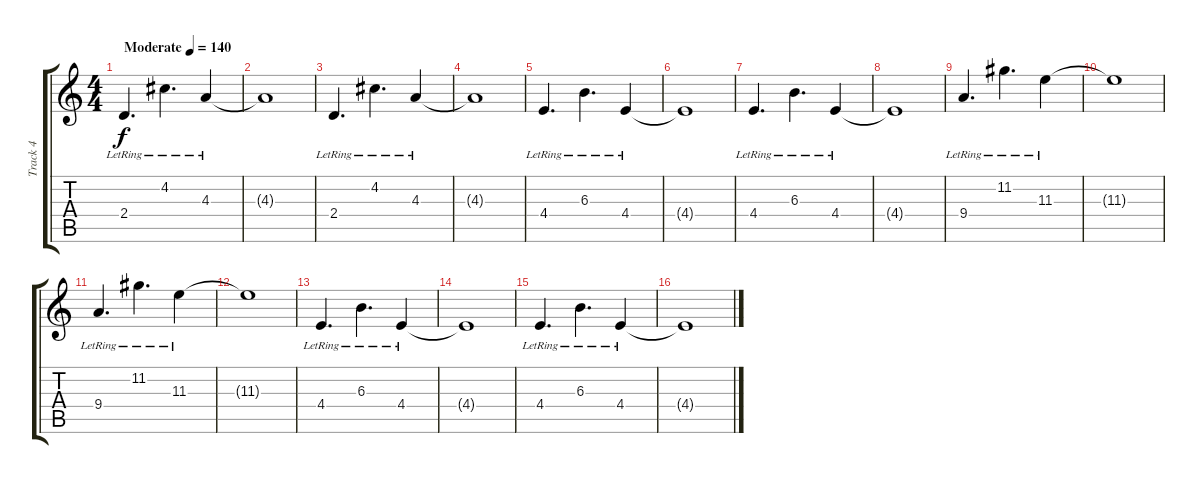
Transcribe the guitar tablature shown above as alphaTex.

\track ("Track 4" "Track 4") {instrument electricguitarjazz}
\staff {score tabs}
\tuning (D4 A3 F3 C3 G2 D2) {hide}
\ts (4 4)
\tempo (140 "Moderate")
\clef g2
\ks c
2.4{lr}.4{d dy f instrument electricguitarjazz} 4.2{lr}.4{d} 4.3{lr}.4 |
4.3{t}.1 |
2.4{lr}.4{d} 4.2{lr}.4{d} 4.3{lr}.4 |
4.3{t}.1 |
4.4{lr}.4{d} 6.3{lr}.4{d} 4.4{lr}.4 |
4.4{t}.1 |
4.4{lr}.4{d} 6.3{lr}.4{d} 4.4{lr}.4 |
4.4{t}.1 |
9.4{lr}.4{d} 11.2{lr}.4{d} 11.3{lr}.4 |
11.3{t}.1 |
9.4{lr}.4{d} 11.2{lr}.4{d} 11.3{lr}.4 |
11.3{t}.1 |
4.4{lr}.4{d} 6.3{lr}.4{d} 4.4{lr}.4 |
4.4{t}.1 |
4.4{lr}.4{d} 6.3{lr}.4{d} 4.4{lr}.4 |
4.4{t}.1
